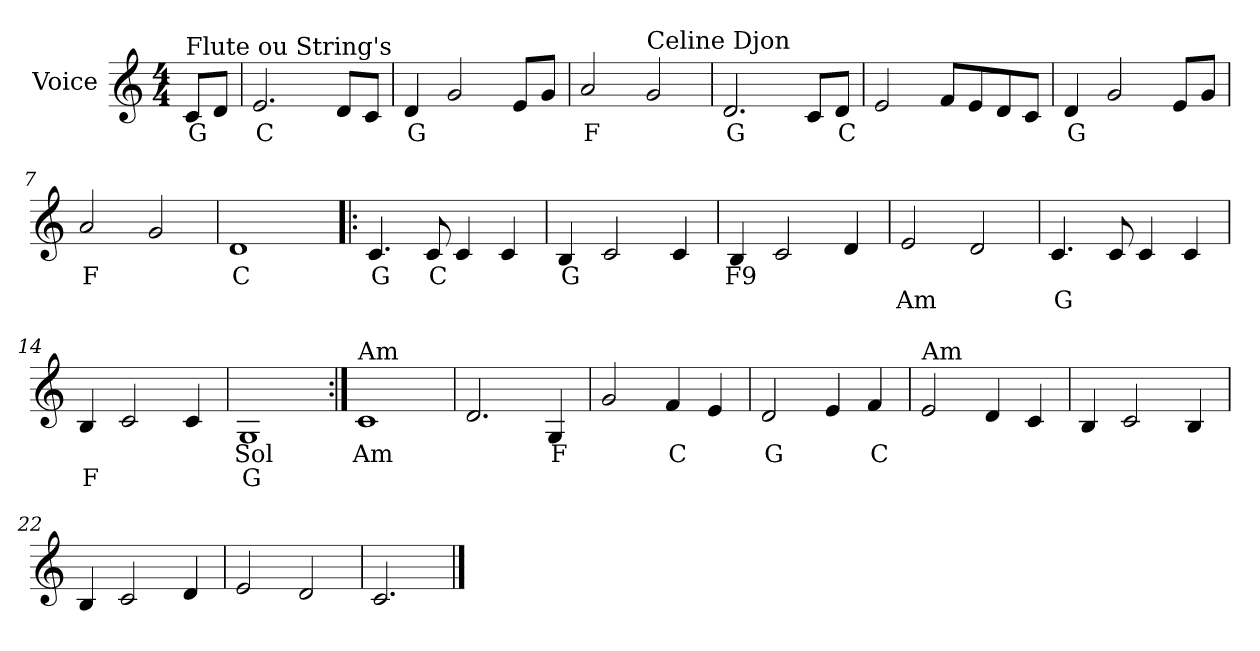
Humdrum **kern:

**kern	**text	**text
*part1	*part1	*part1
*staff1	*staff1	*staff1
*I"Voice	*	*
*I'V	*	*
*clefG2	*	*
*M4/4	*	*
=	=	=
!LO:TX:a:t=Flute ou String's	!	!
!	!LO:LY:b	!
8c/L	G	.
8d/J	.	.
=1	=1	=1
!	!LO:LY:b	!
2.e/	C	.
8d/L	.	.
8c/J	.	.
=2	=2	=2
!	!LO:LY:b	!
4d/	G	.
2g/	.	.
8e/L	.	.
8g/J	.	.
=3	=3	=3
!	!LO:LY:b	!
2a/	F	.
!LO:TX:a:t=Celine Djon	!	!
2g/	.	.
!!LO:LB:g=z
=4	=4	=4
!	!LO:LY:b	!
2.d/	G	.
8c/L	.	.
!	!LO:LY:b	!
8d/J	C	.
=5	=5	=5
2e/	.	.
8f/L	.	.
8e/	.	.
8d/	.	.
8c/J	.	.
=6	=6	=6
!	!LO:LY:b	!
4d/	G	.
2g/	.	.
8e/L	.	.
8g/J	.	.
=7	=7	=7
!	!LO:LY:b	!
2a/	F	.
2g/	.	.
!!LO:LB:g=z
=8	=8	=8
!	!LO:LY:b	!
1d	C	.
=9!|:	=9!|:	=9!|:
!	!LO:LY:b	!
4.c/	G	.
!	!LO:LY:b	!
8c/	C	.
4c/	.	.
4c/	.	.
=10	=10	=10
!	!LO:LY:b	!
4B/	G	.
2c/	.	.
4c/	.	.
=11	=11	=11
!	!LO:LY:b	!
4B/	F9	.
2c/	.	.
4d/	.	.
!!LO:LB:g=z
=12	=12	=12
!	!	!LO:LY:b
2e/	.	Am
2d/	.	.
=13	=13	=13
!	!	!LO:LY:b
4.c/	.	G
8c/	.	.
4c/	.	.
4c/	.	.
=14	=14	=14
!	!	!LO:LY:b
4B/	.	F
2c/	.	.
4c/	.	.
=15	=15	=15
!	!LO:LY:b	!LO:LY:b
1G	Sol	G
!!LO:LB:g=z
=16:|!	=16:|!	=16:|!
!LO:TX:a:t=Am	!	!
!	!LO:LY:b	!
1c	Am	.
=17	=17	=17
2.d/	.	.
!	!LO:LY:b	!
4G/	F	.
=18	=18	=18
2g/	.	.
!	!LO:LY:b	!
4f/	C	.
4e/	.	.
=19	=19	=19
!	!LO:LY:b	!
2d/	G	.
4e/	.	.
!	!LO:LY:b	!
4f/	C	.
!!LO:LB:g=z
=20	=20	=20
!LO:TX:a:t=Am	!	!
2e/	.	.
4d/	.	.
4c/	.	.
=21	=21	=21
4B/	.	.
2c/	.	.
4B/	.	.
=22	=22	=22
4B/	.	.
2c/	.	.
4d/	.	.
=23	=23	=23
2e/	.	.
2d/	.	.
=24	=24	=24
2.c/	.	.
==	==	==
*-	*-	*-
